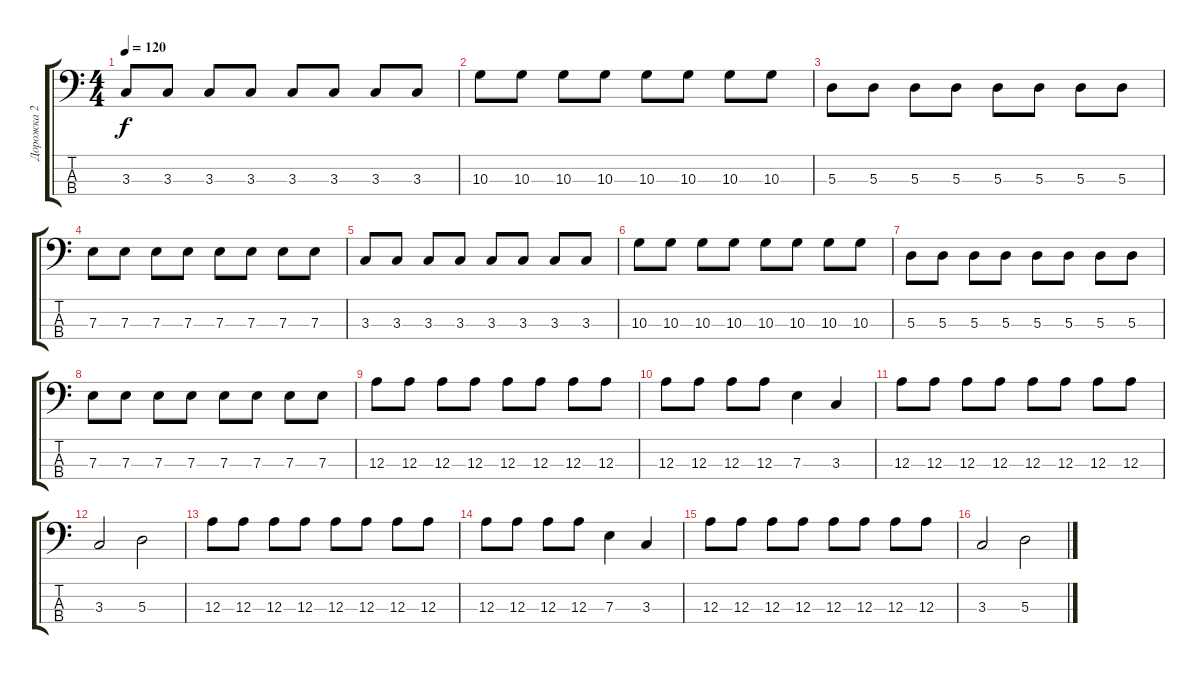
\track ("Дорожка 2" "Дорожка 2") {instrument electricbassfinger}
\staff {score tabs}
\tuning (G2 D2 A1 E1) {hide}
\ts (4 4)
\tempo 120
\clef f4
\ks c
3.3.8{dy f} 3.3.8 3.3.8 3.3.8 3.3.8 3.3.8 3.3.8 3.3.8 |
10.3.8 10.3.8 10.3.8 10.3.8 10.3.8 10.3.8 10.3.8 10.3.8 |
5.3.8 5.3.8 5.3.8 5.3.8 5.3.8 5.3.8 5.3.8 5.3.8 |
7.3.8 7.3.8 7.3.8 7.3.8 7.3.8 7.3.8 7.3.8 7.3.8 |
3.3.8 3.3.8 3.3.8 3.3.8 3.3.8 3.3.8 3.3.8 3.3.8 |
10.3.8 10.3.8 10.3.8 10.3.8 10.3.8 10.3.8 10.3.8 10.3.8 |
5.3.8 5.3.8 5.3.8 5.3.8 5.3.8 5.3.8 5.3.8 5.3.8 |
7.3.8 7.3.8 7.3.8 7.3.8 7.3.8 7.3.8 7.3.8 7.3.8 |
12.3.8 12.3.8 12.3.8 12.3.8 12.3.8 12.3.8 12.3.8 12.3.8 |
12.3.8 12.3.8 12.3.8 12.3.8 7.3.4 3.3.4 |
12.3.8 12.3.8 12.3.8 12.3.8 12.3.8 12.3.8 12.3.8 12.3.8 |
3.3.2 5.3.2 |
12.3.8 12.3.8 12.3.8 12.3.8 12.3.8 12.3.8 12.3.8 12.3.8 |
12.3.8 12.3.8 12.3.8 12.3.8 7.3.4 3.3.4 |
12.3.8 12.3.8 12.3.8 12.3.8 12.3.8 12.3.8 12.3.8 12.3.8 |
3.3.2 5.3.2
